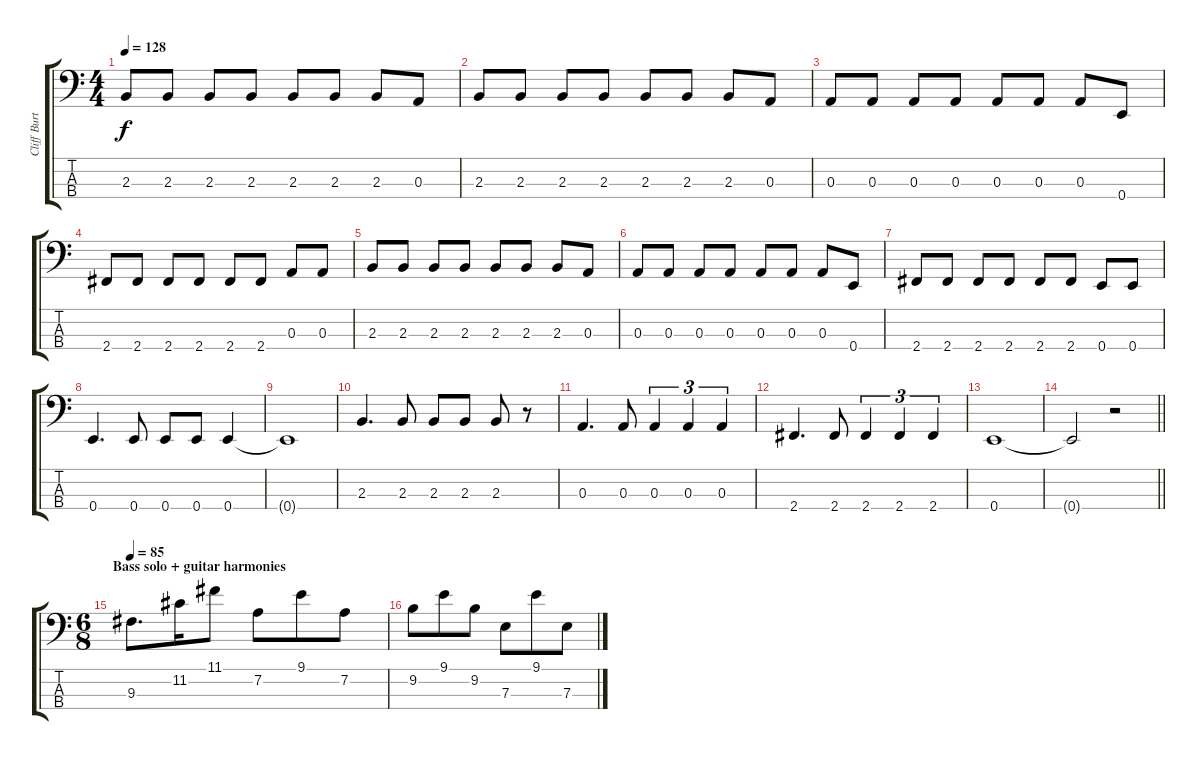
\track ("Cliff Burton" "Cliff Burt") {instrument electricbassfinger}
\staff {score tabs}
\tuning (G2 D2 A1 E1) {hide}
\ts (4 4)
\tempo 128
\clef f4
\ks c
2.3.8{dy f} 2.3.8 2.3.8 2.3.8 2.3.8 2.3.8 2.3.8 0.3.8 |
2.3.8 2.3.8 2.3.8 2.3.8 2.3.8 2.3.8 2.3.8 0.3.8 |
0.3.8 0.3.8 0.3.8 0.3.8 0.3.8 0.3.8 0.3.8 0.4.8 |
2.4.8 2.4.8 2.4.8 2.4.8 2.4.8 2.4.8 0.3.8 0.3.8 |
2.3.8 2.3.8 2.3.8 2.3.8 2.3.8 2.3.8 2.3.8 0.3.8 |
0.3.8 0.3.8 0.3.8 0.3.8 0.3.8 0.3.8 0.3.8 0.4.8 |
2.4.8 2.4.8 2.4.8 2.4.8 2.4.8 2.4.8 0.4.8 0.4.8 |
0.4.4{d} 0.4.8 0.4.8 0.4.8 0.4.4 |
0.4{t}.1 |
2.3.4{d} 2.3.8 2.3.8 2.3.8 2.3.8 r.8 |
0.3.4{d} 0.3.8 0.3.4{tu (3 2)} 0.3.4{tu (3 2)} 0.3.4{tu (3 2)} |
2.4.4{d} 2.4.8 2.4.4{tu (3 2)} 2.4.4{tu (3 2)} 2.4.4{tu (3 2)} |
0.4.1 |
\barLineRight lightlight
0.4{t}.2 r.2 |
\ts (6 8)
\section ("" "Bass solo + guitar harmonies")
\tempo 85
9.3.8{d} 11.2.16 11.1.8 7.2.8 9.1.8 7.2.8 |
9.2.8 9.1.8 9.2.8 7.3.8 9.1.8 7.3.8
